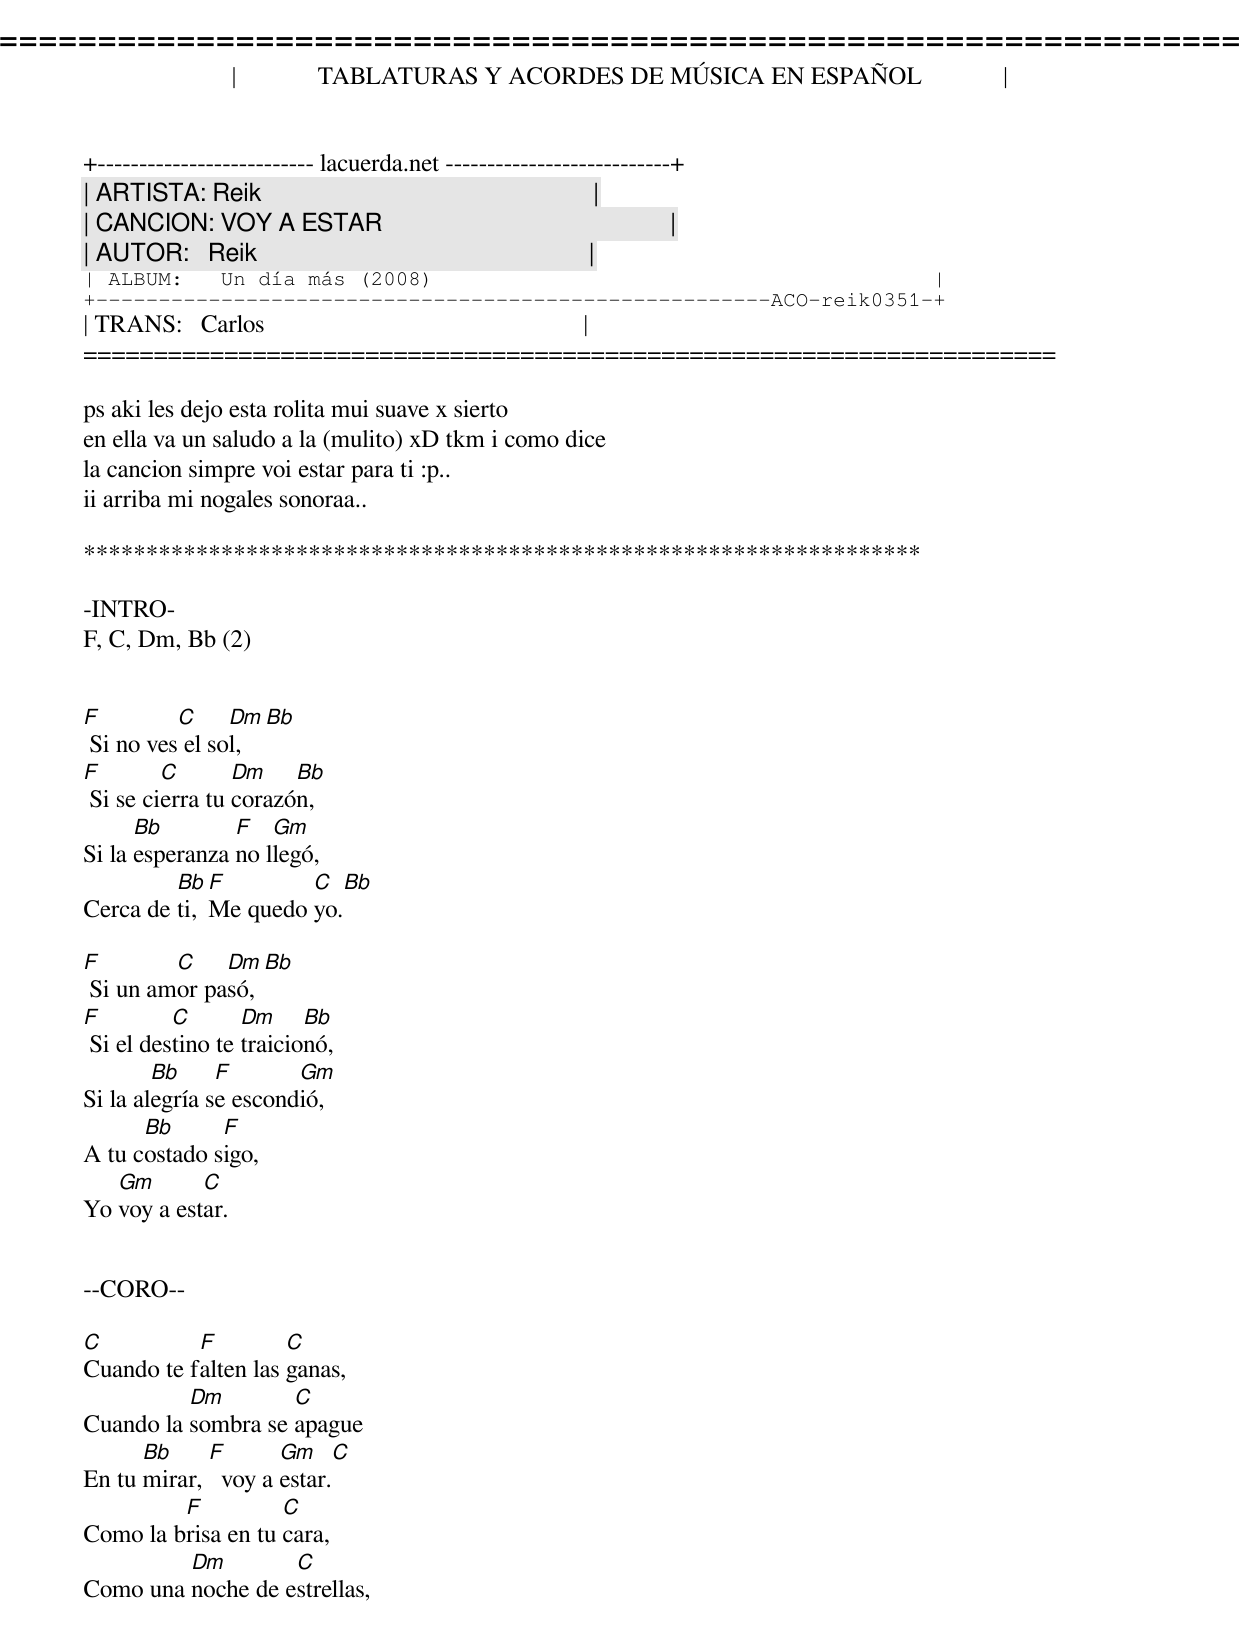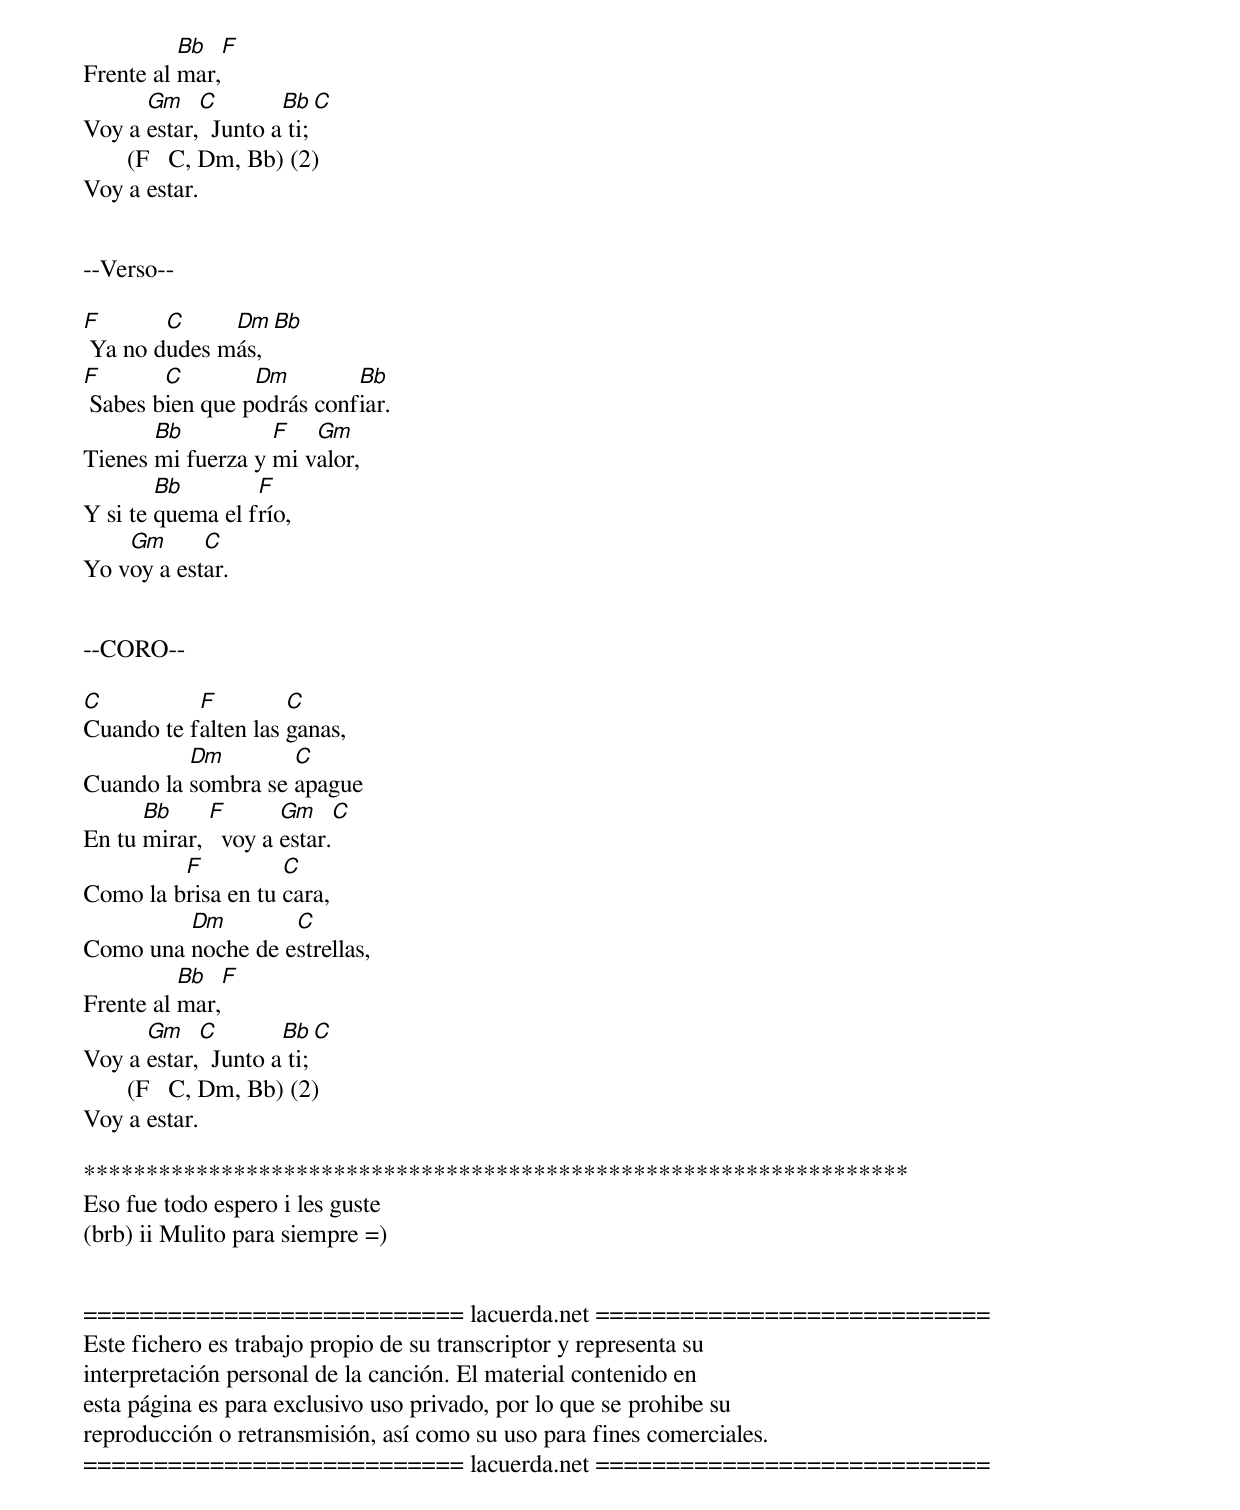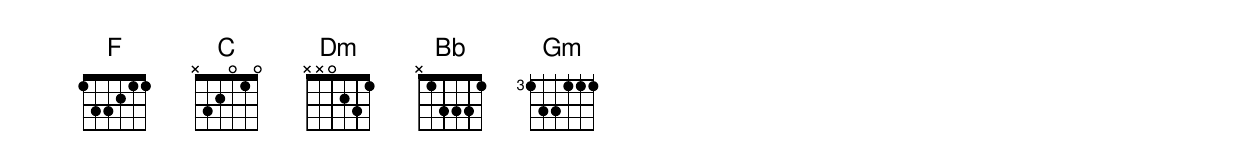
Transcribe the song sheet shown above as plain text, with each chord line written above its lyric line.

=====================================================================
|             TABLATURAS Y ACORDES DE MÚSICA EN ESPAÑOL             |
+-------------------------- lacuerda.net ---------------------------+
| ARTISTA: Reik                                                     |
| CANCION: VOY A ESTAR                                              |
| AUTOR:   Reik                                                     |
| ALBUM:   Un día más (2008)                                        |
+------------------------------------------------------ACO-reik0351-+
| TRANS:   Carlos                                                   |
=====================================================================

ps aki les dejo esta rolita mui suave x sierto
en ella va un saludo a la (mulito) xD tkm i como dice
la cancion simpre voi estar para ti :p..
ii arriba mi nogales sonoraa..

*******************************************************************

-INTRO-
F, C, Dm, Bb (2)


F         C     Dm   Bb
 Si no ves el sol,
F        C       Dm    Bb
 Si se cierra tu corazón,
      Bb        F   Gm
Si la esperanza no llegó,
         Bb  F        C   Bb
Cerca de ti, Me quedo yo.

F        C    Dm  Bb
 Si un amor pasó,
F         C       Dm     Bb
 Si el destino te traicionó,
        Bb     F       Gm
Si la alegría se escondió,
      Bb      F
A tu costado sigo,
   Gm       C
Yo voy a estar.


--CORO--

C          F         C
Cuando te falten las ganas,
          Dm        C
Cuando la sombra se apague
      Bb     F       Gm     C
En tu mirar,   voy a estar.
         F          C
Como la brisa en tu cara,
         Dm        C
Como una noche de estrellas,
          Bb   F
Frente al mar,
      Gm    C        Bb   C
Voy a estar,  Junto a ti;
       (F   C, Dm, Bb) (2)
Voy a estar.


--Verso--

F       C     Dm  Bb
 Ya no dudes más,
F       C        Dm        Bb
 Sabes bien que podrás confiar.
       Bb          F   Gm
Tienes mi fuerza y mi valor,
        Bb        F
Y si te quema el frío,
    Gm      C
Yo voy a estar.


--CORO--

C          F         C
Cuando te falten las ganas,
          Dm        C
Cuando la sombra se apague
      Bb     F       Gm     C
En tu mirar,   voy a estar.
         F          C
Como la brisa en tu cara,
         Dm        C
Como una noche de estrellas,
          Bb   F
Frente al mar,
      Gm    C        Bb   C
Voy a estar,  Junto a ti;
       (F   C, Dm, Bb) (2)
Voy a estar.

******************************************************************
Eso fue todo espero i les guste
(brb) ii Mulito para siempre =)


=========================== lacuerda.net ============================
Este fichero es trabajo propio de su transcriptor y representa su
interpretación personal de la canción. El material contenido en
esta página es para exclusivo uso privado, por lo que se prohibe su
reproducción o retransmisión, así como su uso para fines comerciales.
=========================== lacuerda.net ============================
